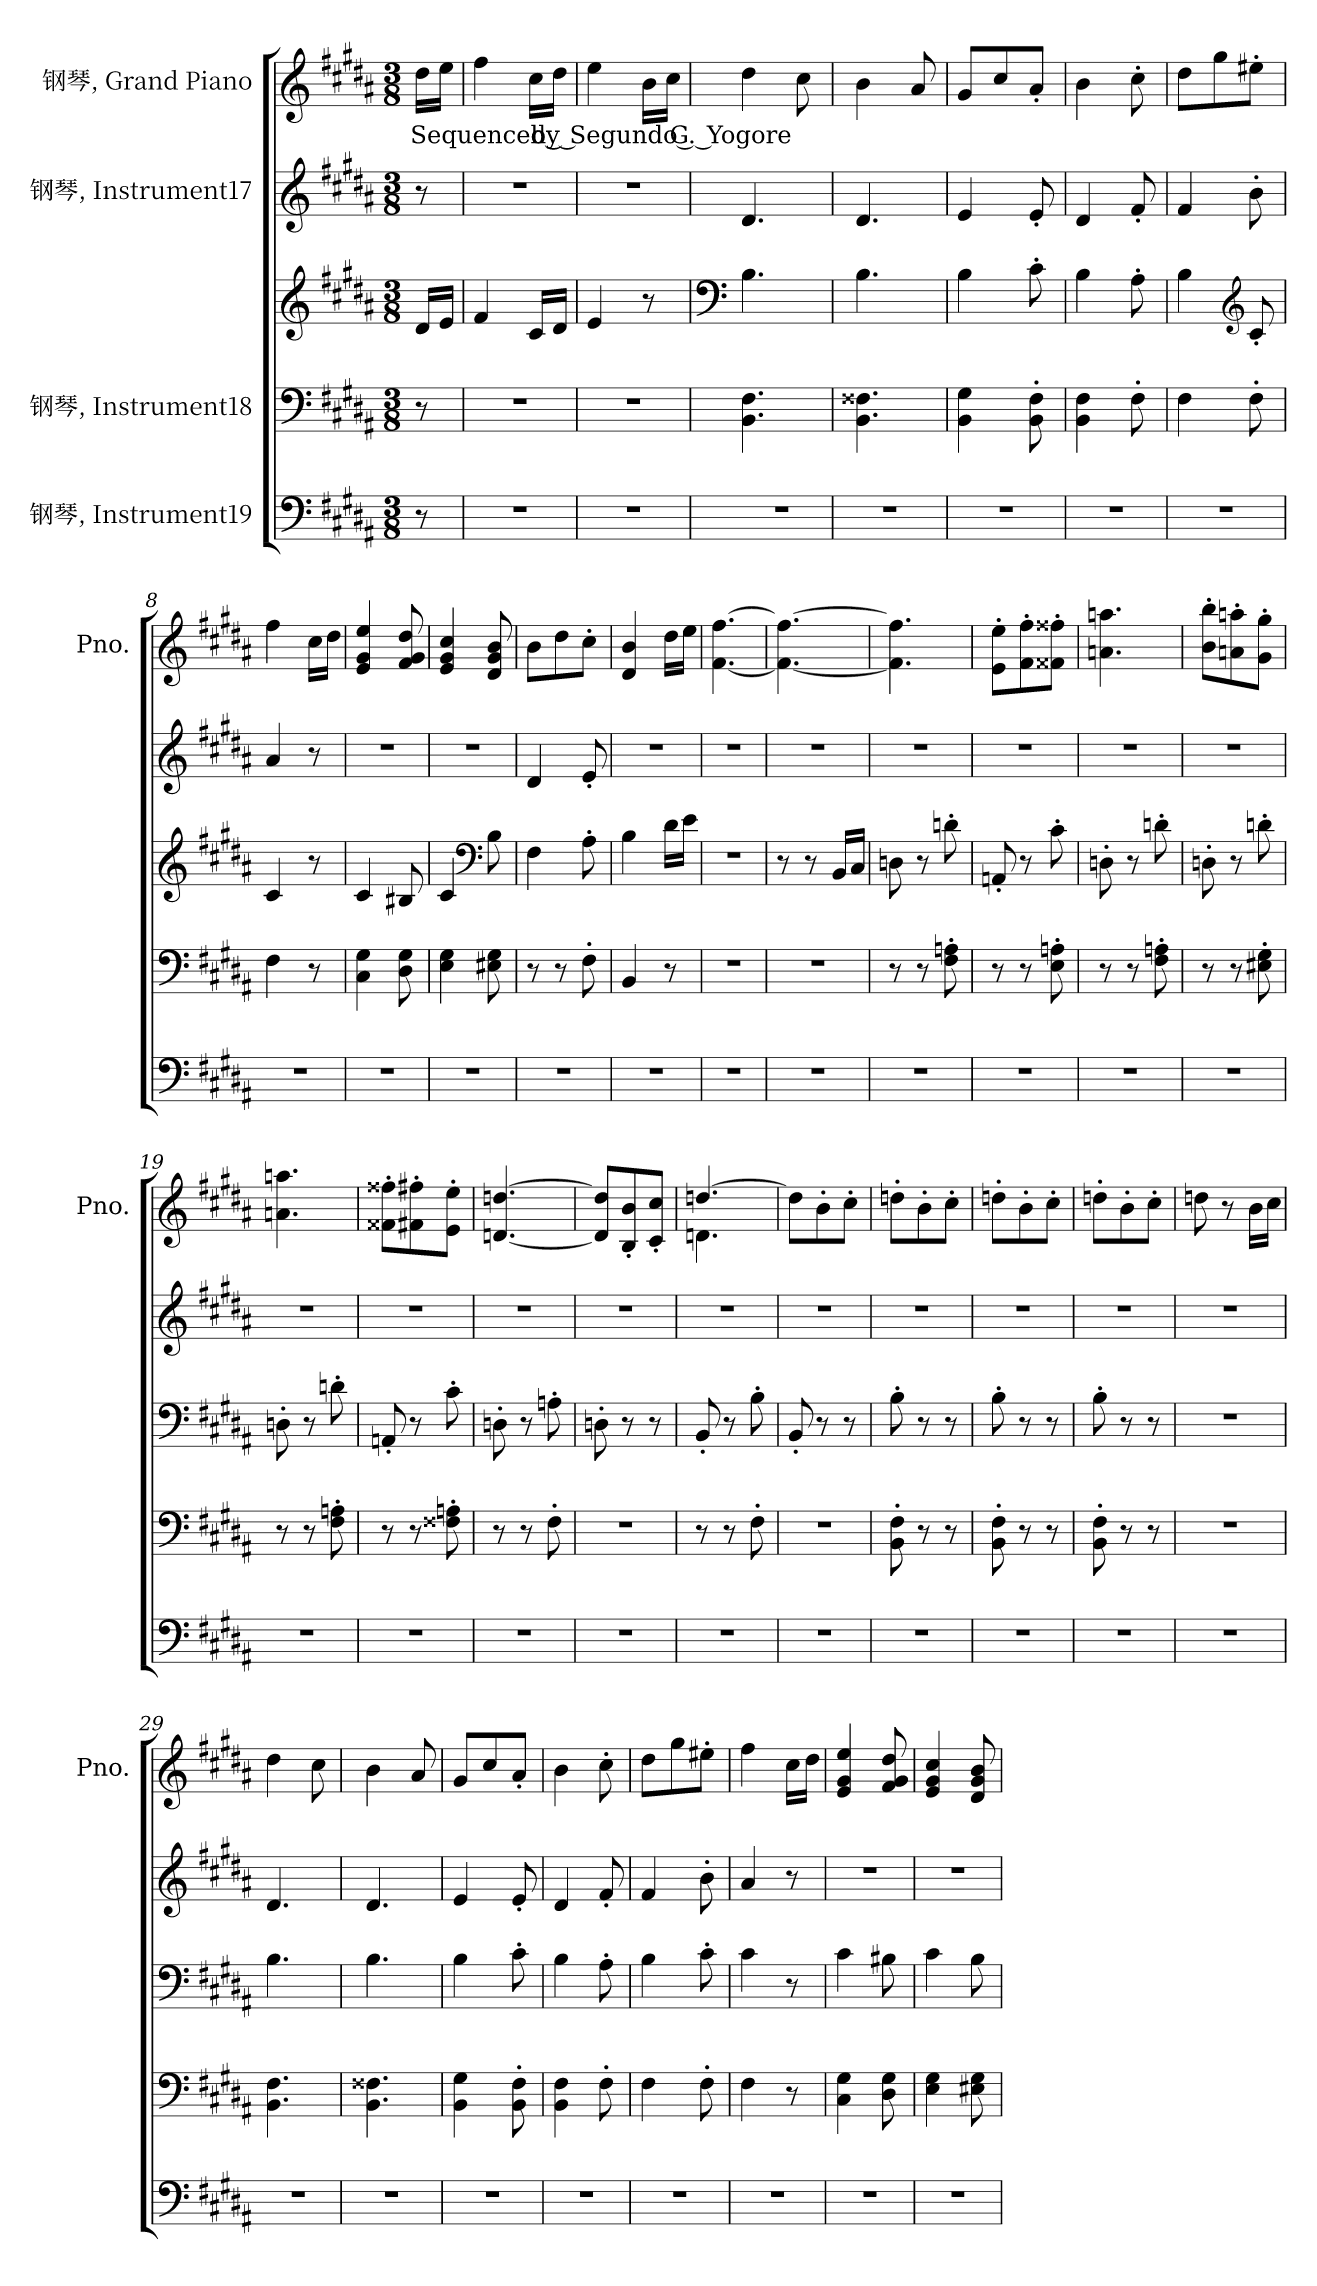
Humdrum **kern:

**kern	**kern	**kern	**kern	**kern	**text
*part4	*part3	*part3	*part2	*part1	*part1
*staff5	*staff4	*staff3	*staff2	*staff1	*staff1
*I"钢琴, Instrument19	*I"钢琴, Instrument18	*	*I"钢琴, Instrument17	*I"钢琴, Grand Piano	*
*	*	*	*	*I'Pno.	*
*clefF4	*clefF4	*clefG2	*clefG2	*clefG2	*
*k[f#c#g#d#a#]	*k[f#c#g#d#a#]	*k[f#c#g#d#a#]	*k[f#c#g#d#a#]	*k[f#c#g#d#a#]	*
*M3/8	*M3/8	*M3/8	*M3/8	*M3/8	*
*MM138	*MM138	*MM138	*MM138	*MM138	*
=	=	=	=	=	=
8r	8r	16d#/LL	8r	16dd#\LL	Sequenced by Segundo G. Yogore
.	.	16e/JJ	.	16ee\JJ	.
=1	=1	=1	=1	=1	=1
4.r	4.r	4f#/	4.r	4ff#\	.
.	.	16c#/LL	.	16cc#\LL	.
.	.	16d#/JJ	.	16dd#\JJ	.
=2	=2	=2	=2	=2	=2
4.r	4.r	4e/	4.r	4ee\	.
.	.	8r	.	16b\LL	.
.	.	.	.	16cc#\JJ	.
=3	=3	=3	=3	=3	=3
*	*	*clefF4	*	*	*
4.r	4.BB\ 4.F#\	4.B\	4.d#/	4dd#\	.
.	.	.	.	8cc#\	.
!!LO:LB:g=z
=4	=4	=4	=4	=4	=4
4.r	4.BB\ 4.F##X\	4.B\	4.d#/	4b\	.
.	.	.	.	8a#/	.
=5	=5	=5	=5	=5	=5
4.r	4BB\ 4G#\	4B\	4e/	8g#/L	.
.	.	.	.	8cc#/	.
.	8BB\' 8F#\'	8c#'\	8e'/	8a#'/J	.
=6	=6	=6	=6	=6	=6
4.r	4BB\ 4F#\	4B\	4d#/	4b\	.
.	8F#'\	8A#'\	8f#'/	8cc#'\	.
=7	=7	=7	=7	=7	=7
4.r	4F#\	4B\	4f#/	8dd#\L	.
.	.	.	.	8gg#\	.
*	*	*clefG2	*	*	*
.	8F#'\	8c#'/	8b'\	8ee#X'\J	.
=8	=8	=8	=8	=8	=8
4.r	4F#\	4c#/	4a#/	4ff#\	.
.	8r	8r	8r	16cc#\LL	.
.	.	.	.	16dd#\JJ	.
=9	=9	=9	=9	=9	=9
4.r	4C#\ 4G#\	4c#/	4.r	4e/ 4g#/ 4ee/	.
.	8D#\ 8G#\	8B#X/	.	8f#/ 8g#/ 8dd#/	.
=10	=10	=10	=10	=10	=10
4.r	4E\ 4G#\	4c#/	4.r	4e/ 4g#/ 4cc#/	.
*	*	*clefF4	*	*	*
.	8E#X\ 8G#\	8B\	.	8d#/ 8g#/ 8b/	.
=11	=11	=11	=11	=11	=11
4.r	8r	4F#\	4d#/	8b\L	.
.	8r	.	.	8dd#\	.
.	8F#'\	8A#'\	8e'/	8cc#'\J	.
!!LO:PB:g=z
=12	=12	=12	=12	=12	=12
4.r	4BB/	4B\	4.r	4d#/ 4b/	.
.	8r	16d#\LL	.	16dd#\LL	.
.	.	16e\JJ	.	16ee\JJ	.
=13	=13	=13	=13	=13	=13
4.r	4.r	4.r	4.r	[4.f#\ [4.ff#\	.
=14	=14	=14	=14	=14	=14
4.r	4.r	8r	4.r	4.f#\_ 4.ff#\_	.
.	.	8r	.	.	.
.	.	16BB/LL	.	.	.
.	.	16C#/JJ	.	.	.
=15	=15	=15	=15	=15	=15
4.r	8r	8Dn\	4.r	4.f#\] 4.ff#\]	.
.	8r	8r	.	.	.
.	8F#\' 8An\'	8dn'\	.	.	.
=16	=16	=16	=16	=16	=16
4.r	8r	8AAn'/	4.r	8e\' 8ee\'L	.
.	8r	8r	.	8f#\' 8ff#\'	.
.	8E\' 8An\'	8c#'\	.	8f##X\' 8ff##X\'J	.
=17	=17	=17	=17	=17	=17
4.r	8r	8Dn'\	4.r	4.an\ 4.aan\	.
.	8r	8r	.	.	.
.	8F#\' 8An\'	8dn'\	.	.	.
=18	=18	=18	=18	=18	=18
4.r	8r	8Dn'\	4.r	8b\' 8bb\'L	.
.	8r	8r	.	8an\' 8aan\'	.
.	8E#X\' 8G#\'	8dn'\	.	8g#\' 8gg#\'J	.
=19	=19	=19	=19	=19	=19
4.r	8r	8Dn'\	4.r	4.an\ 4.aan\	.
.	8r	8r	.	.	.
.	8F#\' 8An\'	8dn'\	.	.	.
!!LO:LB:g=z
=20	=20	=20	=20	=20	=20
4.r	8r	8AAn'/	4.r	8f##X\' 8ff##X\'L	.
.	8r	8r	.	8f#X\' 8ff#X\'	.
.	8F##X\' 8An\'	8c#'\	.	8e\' 8ee\'J	.
=21	=21	=21	=21	=21	=21
4.r	8r	8Dn'\	4.r	[4.dn/ [4.ddn/	.
.	8r	8r	.	.	.
.	8F#'\	8An'\	.	.	.
=22	=22	=22	=22	=22	=22
4.r	4.r	8Dn'\	4.r	8d/] 8dd/]L	.
.	.	8r	.	8B/' 8b/'	.
.	.	8r	.	8c#/' 8cc#/'J	.
=23	=23	=23	=23	=23	=23
*	*	*	*	*^	*
4.r	8r	8BB'/	4.r	[4.ddn/	4.dn\	.
.	8r	8r	.	.	.	.
.	8F#'\	8B'\	.	.	.	.
*	*	*	*	*v	*v	*
=24	=24	=24	=24	=24	=24
4.r	4.r	8BB'/	4.r	8dd\L]	.
.	.	8r	.	8b'\	.
.	.	8r	.	8cc#'\J	.
=25	=25	=25	=25	=25	=25
4.r	8BB\' 8F#\'	8B'\	4.r	8ddn'\L	.
.	8r	8r	.	8b'\	.
.	8r	8r	.	8cc#'\J	.
=26	=26	=26	=26	=26	=26
4.r	8BB\' 8F#\'	8B'\	4.r	8ddn'\L	.
.	8r	8r	.	8b'\	.
.	8r	8r	.	8cc#'\J	.
=27	=27	=27	=27	=27	=27
4.r	8BB\' 8F#\'	8B'\	4.r	8ddn'\L	.
.	8r	8r	.	8b'\	.
.	8r	8r	.	8cc#'\J	.
!!LO:PB:g=z
=28	=28	=28	=28	=28	=28
4.r	4.r	4.r	4.r	8ddn\	.
.	.	.	.	8r	.
.	.	.	.	16b\LL	.
.	.	.	.	16cc#\JJ	.
=29	=29	=29	=29	=29	=29
4.r	4.BB\ 4.F#\	4.B\	4.d#/	4dd#\	.
.	.	.	.	8cc#\	.
=30	=30	=30	=30	=30	=30
4.r	4.BB\ 4.F##X\	4.B\	4.d#/	4b\	.
.	.	.	.	8a#/	.
=31	=31	=31	=31	=31	=31
4.r	4BB\ 4G#\	4B\	4e/	8g#/L	.
.	.	.	.	8cc#/	.
.	8BB\' 8F#\'	8c#'\	8e'/	8a#'/J	.
=32	=32	=32	=32	=32	=32
4.r	4BB\ 4F#\	4B\	4d#/	4b\	.
.	8F#'\	8A#'\	8f#'/	8cc#'\	.
=33	=33	=33	=33	=33	=33
4.r	4F#\	4B\	4f#/	8dd#\L	.
.	.	.	.	8gg#\	.
.	8F#'\	8c#'\	8b'\	8ee#X'\J	.
=34	=34	=34	=34	=34	=34
4.r	4F#\	4c#\	4a#/	4ff#\	.
.	8r	8r	8r	16cc#\LL	.
.	.	.	.	16dd#\JJ	.
=35	=35	=35	=35	=35	=35
4.r	4C#\ 4G#\	4c#\	4.r	4e/ 4g#/ 4ee/	.
.	8D#\ 8G#\	8B#X\	.	8f#/ 8g#/ 8dd#/	.
=36	=36	=36	=36	=36	=36
4.r	4E\ 4G#\	4c#\	4.r	4e/ 4g#/ 4cc#/	.
.	8E#X\ 8G#\	8B\	.	8d#/ 8g#/ 8b/	.
=	=	=	=	=	=
*-	*-	*-	*-	*-	*-
